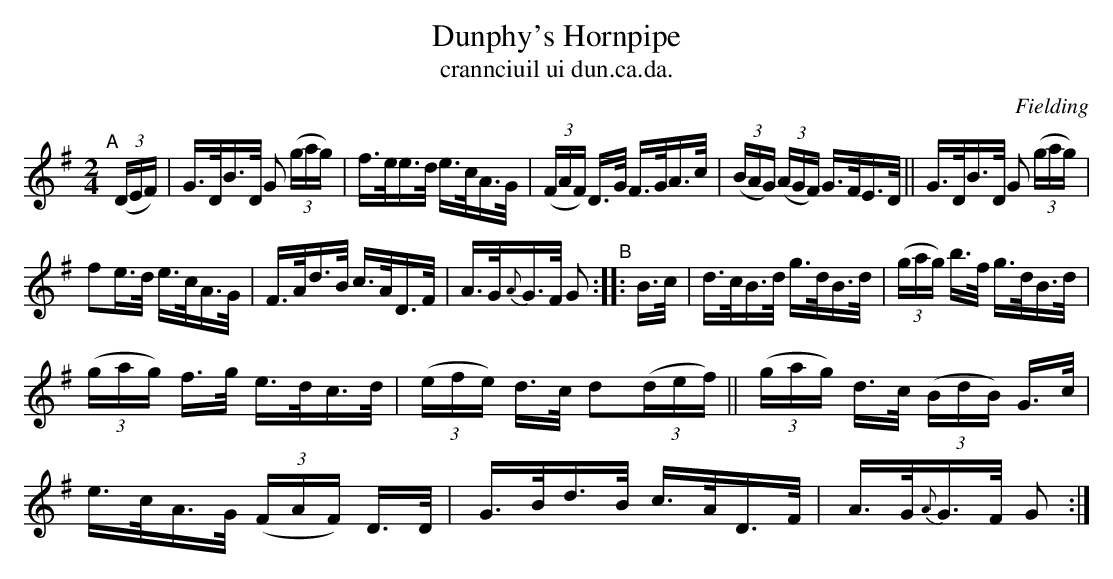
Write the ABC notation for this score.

X:1
T: Dunphy's Hornpipe
T: crannciuil ui dun.ca.da.
O: Fielding
M: 2/4
L: 1/16
K: G
"^A"[|] (3(DEF) |\
G>DB>D G2 (3(gag) | f>ee>d e>cA>G |\
(3(FAF) D>G F>GA>c | (3(BAG) (3(AGF) G>FE>D ||\
G>DB>D G2 (3(gag) |
f2e>d e>cA>G |\
F>Ad>B c>AD>F | A>G{A}G>F G2 "^B":: B>c |\
d>cB>d g>dB>d | (3(gag) b>f g>dB>d |
(3(gag) f>g e>dc>d | (3(efe) d>c d2(3(def) ||\
(3(gag) d>c (3(BdB) G>c | e>cA>G (3(FAF) D>D |\
G>Bd>B c>AD>F | A>G{A}G>F G2 :|
